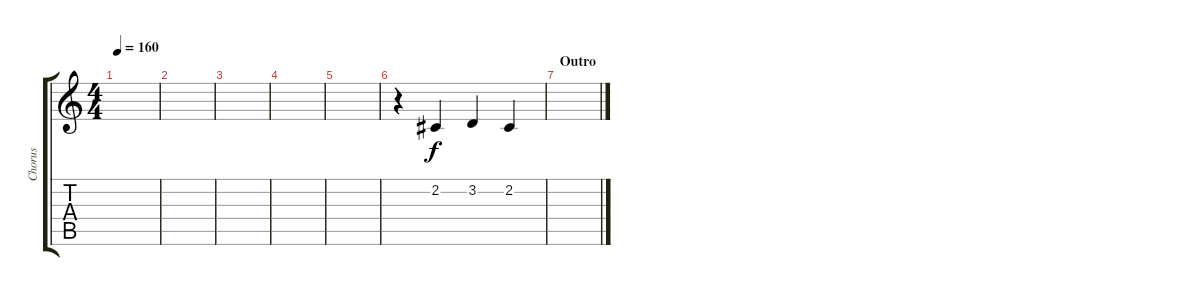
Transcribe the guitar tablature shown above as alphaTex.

\track ("Chorus" "Chorus") {instrument clarinet}
\staff {score tabs}
\tuning (E4 B3 G3 D3 A2 E2) {hide}
\ts (4 4)
\tempo 160
\clef g2
\ks c
|
|
|
|
|
r.4 2.2.4 3.2.4 2.2.4 |
\section ("" "Outro")
